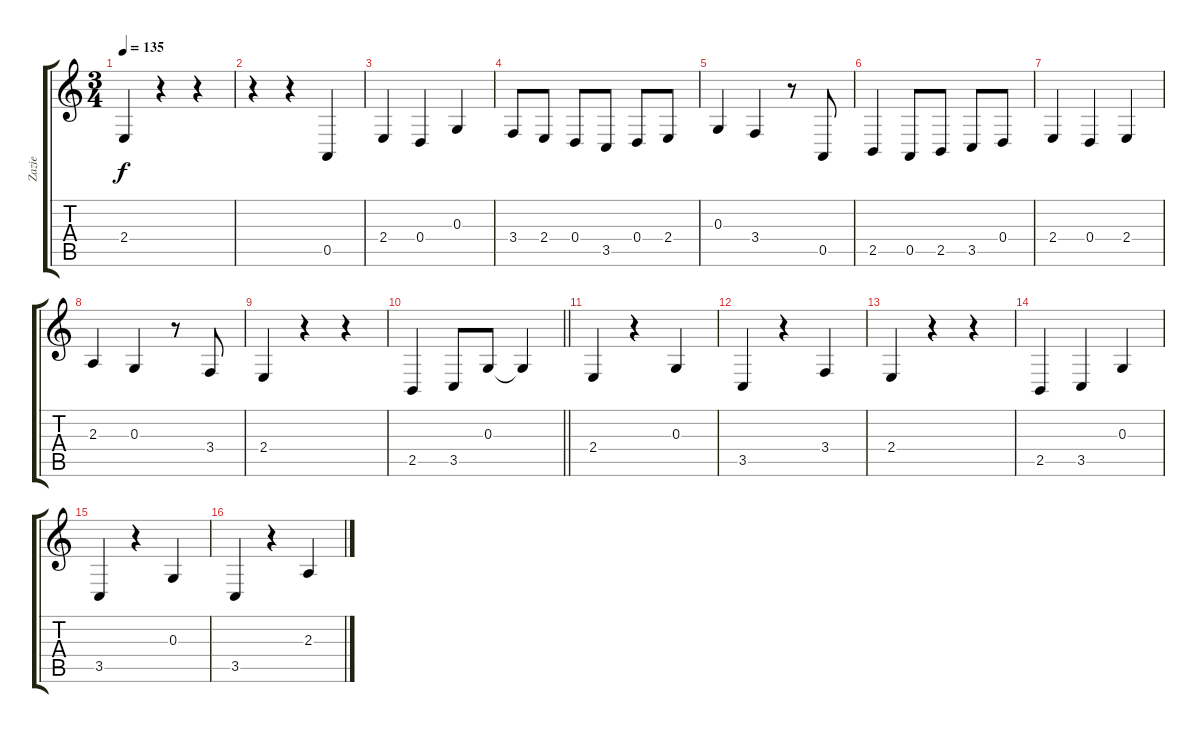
\track ("Zazie" "Zazie") {instrument acousticgrandpiano}
\staff {score tabs}
\tuning (E4 B3 G3 D3 A2 E2) {hide}
\ts (3 4)
\tempo 135
\clef g2
\ks c
2.4.4{dy f} r.4 r.4 |
r.4 r.4 0.5.4 |
2.4.4 0.4.4 0.3.4 |
3.4.8 2.4.8 0.4.8 3.5.8 0.4.8 2.4.8 |
0.3.4 3.4.4 r.8 0.5.8 |
2.5.4 0.5.8 2.5.8 3.5.8 0.4.8 |
2.4.4 0.4.4 2.4.4 |
2.3.4 0.3.4 r.8 3.4.8 |
2.4.4 r.4 r.4 |
\barLineRight lightlight
2.5.4 3.5.8 0.3.8 0.3{t}.4 |
2.4.4 r.4 0.3.4 |
3.5.4 r.4 3.4.4 |
2.4.4 r.4 r.4 |
2.5.4 3.5.4 0.3.4 |
3.5.4 r.4 0.3.4 |
3.5.4 r.4 2.3.4
